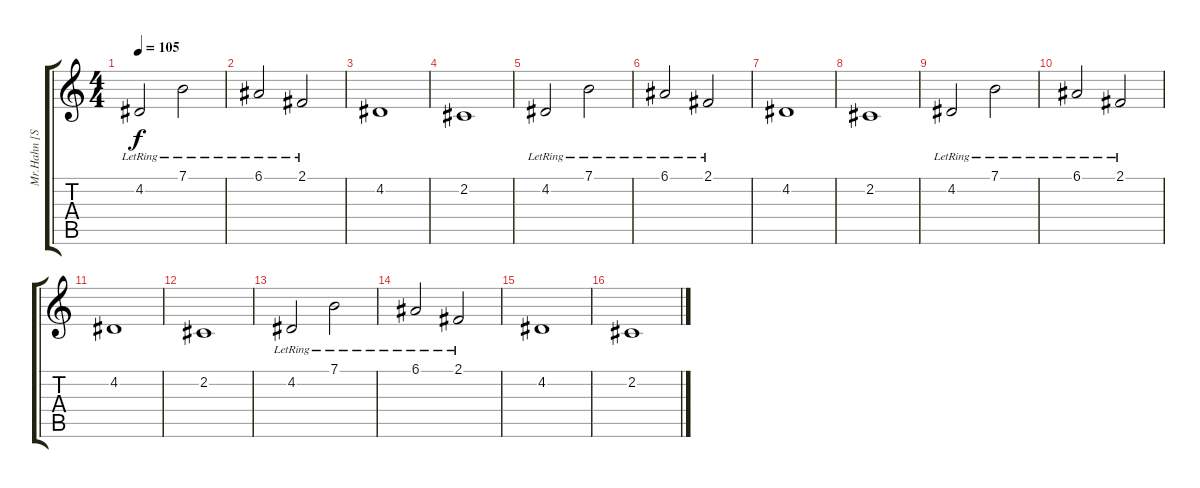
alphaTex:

\track ("Mr.Hahn [Sampler2]" "Mr.Hahn [S") {instrument vibraphone}
\staff {score tabs}
\tuning (E4 B3 G3 D3 A2 D2) {hide}
\ts (4 4)
\tempo 105
\clef g2
\ks c
4.2{lr}.2{dy f} 7.1{lr}.2 |
6.1{lr}.2 2.1{lr}.2 |
4.2.1 |
2.2.1 |
4.2{lr}.2 7.1{lr}.2 |
6.1{lr}.2 2.1{lr}.2 |
4.2.1 |
2.2.1 |
4.2{lr}.2 7.1{lr}.2 |
6.1{lr}.2 2.1{lr}.2 |
4.2.1 |
2.2.1 |
4.2{lr}.2 7.1{lr}.2 |
6.1{lr}.2 2.1{lr}.2 |
4.2.1{instrument tremolostrings} |
2.2.1
